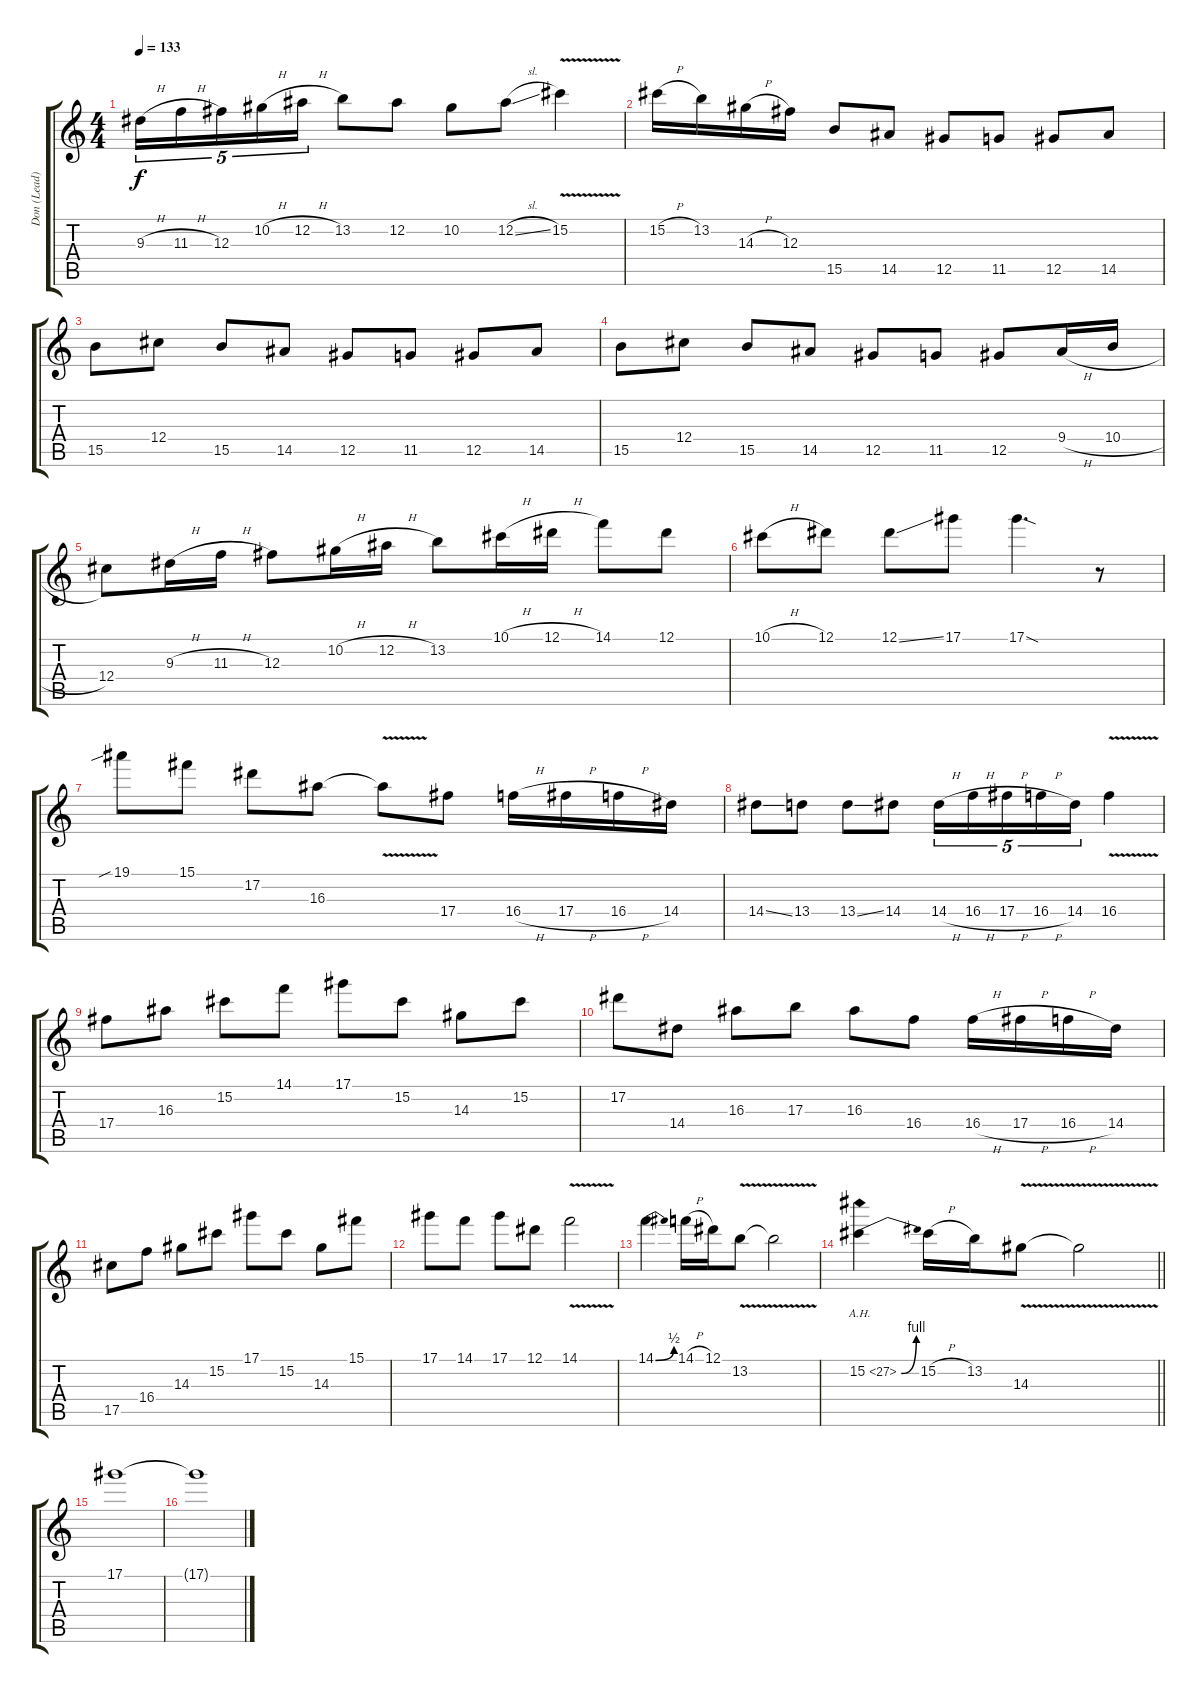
\track ("Don (Lead)" "Don (Lead)") {instrument distortionguitar}
\staff {score tabs}
\tuning (Eb4 Bb3 Gb3 Db3 Ab2 Eb2) {hide}
\ts (4 4)
\tempo 133
\clef g2
\ks c
9.3{h}.16{tu (5 4) dy f} 11.3{h}.16{tu (5 4)} 12.3.16{tu (5 4)} 10.2{h}.16{tu (5 4)} 12.2{h}.16{tu (5 4)} 13.2.8 12.2.8 10.2.8 12.2{sl}.8 15.2{v}.4 |
15.2{h}.16 13.2.16 14.3{h}.16 12.3.16 15.5.8 14.5.8 12.5.8 11.5.8 12.5.8 14.5.8 |
15.5.8 12.4.8 15.5.8 14.5.8 12.5.8 11.5.8 12.5.8 14.5.8 |
15.5.8 12.4.8 15.5.8 14.5.8 12.5.8 11.5.8 12.5.8 9.4{h}.16 10.4{h}.16 |
12.4.8 9.3{h}.16 11.3{h}.16 12.3.8 10.2{h}.16 12.2{h}.16 13.2.8 10.1{h}.16 12.1{h}.16 14.1.8 12.1.8 |
10.1{h}.8 12.1.8 12.1{ss}.8 17.1.8 17.1{sod}.4{d} r.8 |
19.1{sib}.8 15.1.8 17.2.8 16.3.8 16.3{v t}.8 17.4.8 16.4{h}.16 17.4{h}.16 16.4{h}.16 14.4.16 |
14.4{ss}.8 13.4.8 13.4{ss}.8 14.4.8 14.4{h}.16{tu (5 4)} 16.4{h}.16{tu (5 4)} 17.4{h}.16{tu (5 4)} 16.4{h}.16{tu (5 4)} 14.4.16{tu (5 4)} 16.4{v}.4 |
17.4.8 16.3.8 15.2.8 14.1.8 17.1.8 15.2.8 14.3.8 15.2.8 |
17.2.8 14.4.8 16.3.8 17.3.8 16.3.8 16.4.8 16.4{h}.16 17.4{h}.16 16.4{h}.16 14.4.16 |
17.5.8 16.4.8 14.3.8 15.2.8 17.1.8 15.2.8 14.3.8 15.1.8 |
17.1.8 14.1.8 17.1.8 12.1.8 14.1{v}.2 |
14.1{be (bend 0 0 60 2)}.4 14.1{h}.16 12.1.16 13.2{v}.8 13.2{t}.2 |
\barLineRight lightlight
15.2{be (bend 0 0 60 4) ah 12}.4 15.2{h}.16 13.2.16 14.3{v}.8 14.3{t}.2 |
\section ("" "")
17.1.1{volume 0} |
17.1{t}.1
